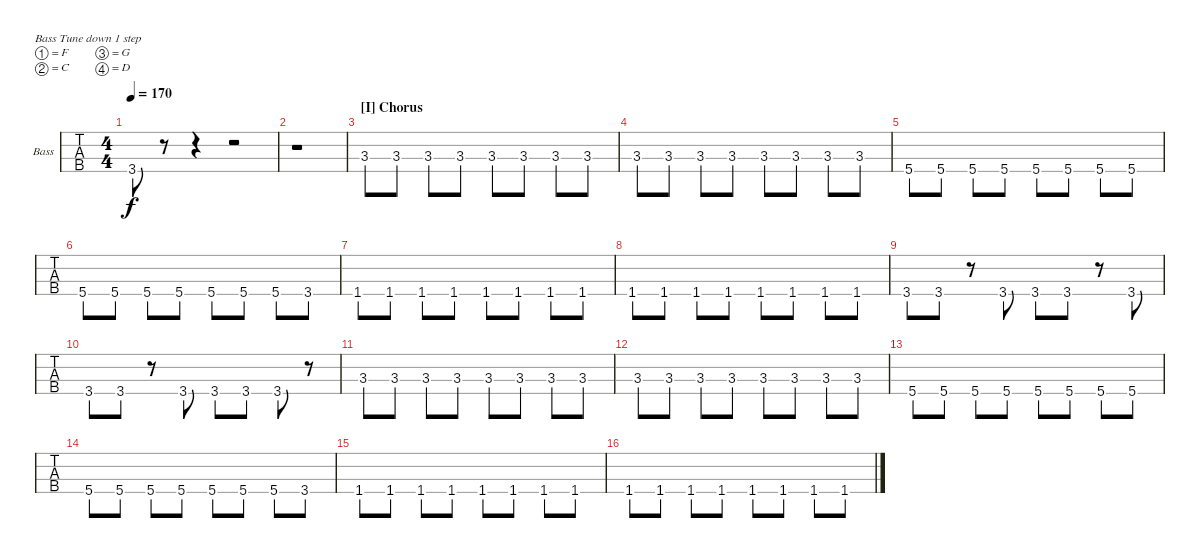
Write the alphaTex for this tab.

\defaultSystemsLayout 4
\bracketExtendMode groupsimilarinstruments
\firstSystemTrackNameOrientation horizontal
\otherSystemsTrackNameOrientation horizontal
\track ("Alex Levine" "Bass") {instrument electricbassfinger}
\staff {tabs}
\tuning (F2 C2 G1 D1)
\ts (4 4)
\tempo 170
\clef f4
\ks c
3.4.8{dy f} r.8 r.4 r.2 |
r.1 |
\section ("I" "Chorus")
3.3.8 3.3.8 3.3.8 3.3.8 3.3.8 3.3.8 3.3.8 3.3.8 |
3.3.8 3.3.8 3.3.8 3.3.8 3.3.8 3.3.8 3.3.8 3.3.8 |
5.4.8 5.4.8 5.4.8 5.4.8 5.4.8 5.4.8 5.4.8 5.4.8 |
5.4.8 5.4.8 5.4.8 5.4.8 5.4.8 5.4.8 5.4.8 3.4.8 |
1.4.8 1.4.8 1.4.8 1.4.8 1.4.8 1.4.8 1.4.8 1.4.8 |
1.4.8 1.4.8 1.4.8 1.4.8 1.4.8 1.4.8 1.4.8 1.4.8 |
3.4.8 3.4.8 r.8 3.4.8 3.4.8 3.4.8 r.8 3.4.8 |
3.4.8 3.4.8 r.8 3.4.8 3.4.8 3.4.8 3.4.8 r.8 |
3.3.8 3.3.8 3.3.8 3.3.8 3.3.8 3.3.8 3.3.8 3.3.8 |
3.3.8 3.3.8 3.3.8 3.3.8 3.3.8 3.3.8 3.3.8 3.3.8 |
5.4.8 5.4.8 5.4.8 5.4.8 5.4.8 5.4.8 5.4.8 5.4.8 |
5.4.8 5.4.8 5.4.8 5.4.8 5.4.8 5.4.8 5.4.8 3.4.8 |
1.4.8 1.4.8 1.4.8 1.4.8 1.4.8 1.4.8 1.4.8 1.4.8 |
1.4.8 1.4.8 1.4.8 1.4.8 1.4.8 1.4.8 1.4.8 1.4.8
